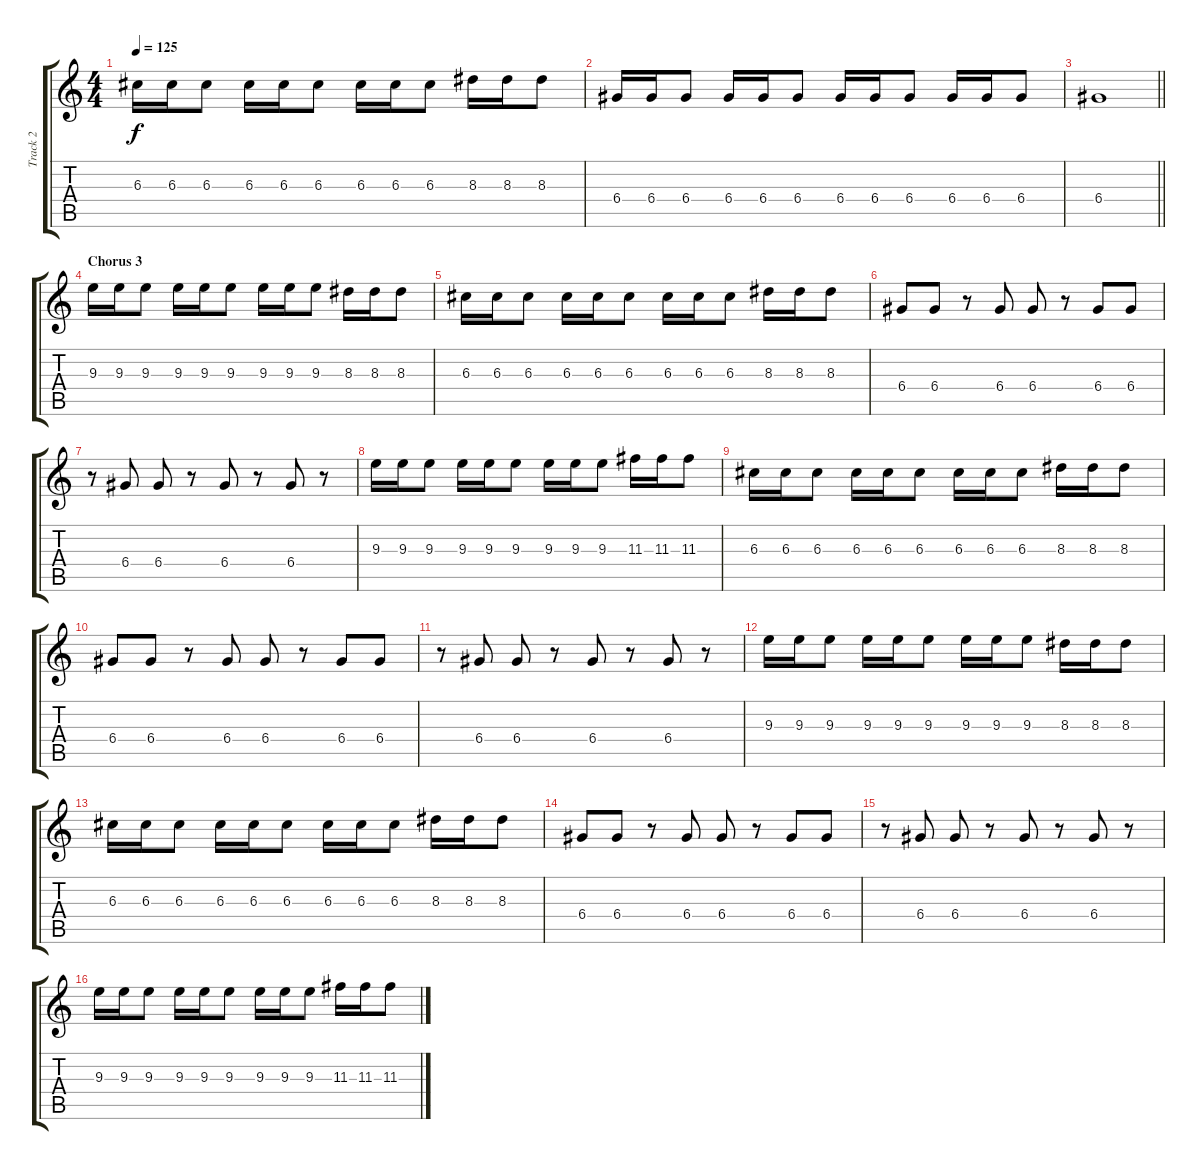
\track ("Track 2" "Track 2") {instrument overdrivenguitar}
\staff {score tabs}
\tuning (E4 B3 G3 D3 A2 E2) {hide}
\ts (4 4)
\tempo 125
\clef g2
\ks c
6.3.16{dy f} 6.3.16 6.3.8 6.3.16 6.3.16 6.3.8 6.3.16 6.3.16 6.3.8 8.3.16 8.3.16 8.3.8 |
6.4.16 6.4.16 6.4.8 6.4.16 6.4.16 6.4.8 6.4.16 6.4.16 6.4.8 6.4.16 6.4.16 6.4.8 |
\barLineRight lightlight
6.4.1{volume 4} |
\section ("" "Chorus 3")
9.3.16{volume 16} 9.3.16 9.3.8 9.3.16 9.3.16 9.3.8 9.3.16 9.3.16 9.3.8 8.3.16 8.3.16 8.3.8 |
6.3.16 6.3.16 6.3.8 6.3.16 6.3.16 6.3.8 6.3.16 6.3.16 6.3.8 8.3.16 8.3.16 8.3.8 |
6.4.8 6.4.8 r.8 6.4.8 6.4.8 r.8 6.4.8 6.4.8 |
r.8 6.4.8 6.4.8 r.8 6.4.8 r.8 6.4.8 r.8 |
9.3.16 9.3.16 9.3.8 9.3.16 9.3.16 9.3.8 9.3.16 9.3.16 9.3.8 11.3.16 11.3.16 11.3.8 |
6.3.16 6.3.16 6.3.8 6.3.16 6.3.16 6.3.8 6.3.16 6.3.16 6.3.8 8.3.16 8.3.16 8.3.8 |
6.4.8 6.4.8 r.8 6.4.8 6.4.8 r.8 6.4.8 6.4.8 |
r.8 6.4.8 6.4.8 r.8 6.4.8 r.8 6.4.8 r.8 |
9.3.16 9.3.16 9.3.8 9.3.16 9.3.16 9.3.8 9.3.16 9.3.16 9.3.8 8.3.16 8.3.16 8.3.8 |
6.3.16 6.3.16 6.3.8 6.3.16 6.3.16 6.3.8 6.3.16 6.3.16 6.3.8 8.3.16 8.3.16 8.3.8 |
6.4.8 6.4.8 r.8 6.4.8 6.4.8 r.8 6.4.8 6.4.8 |
r.8 6.4.8 6.4.8 r.8 6.4.8 r.8 6.4.8 r.8 |
9.3.16 9.3.16 9.3.8 9.3.16 9.3.16 9.3.8 9.3.16 9.3.16 9.3.8 11.3.16 11.3.16 11.3.8
